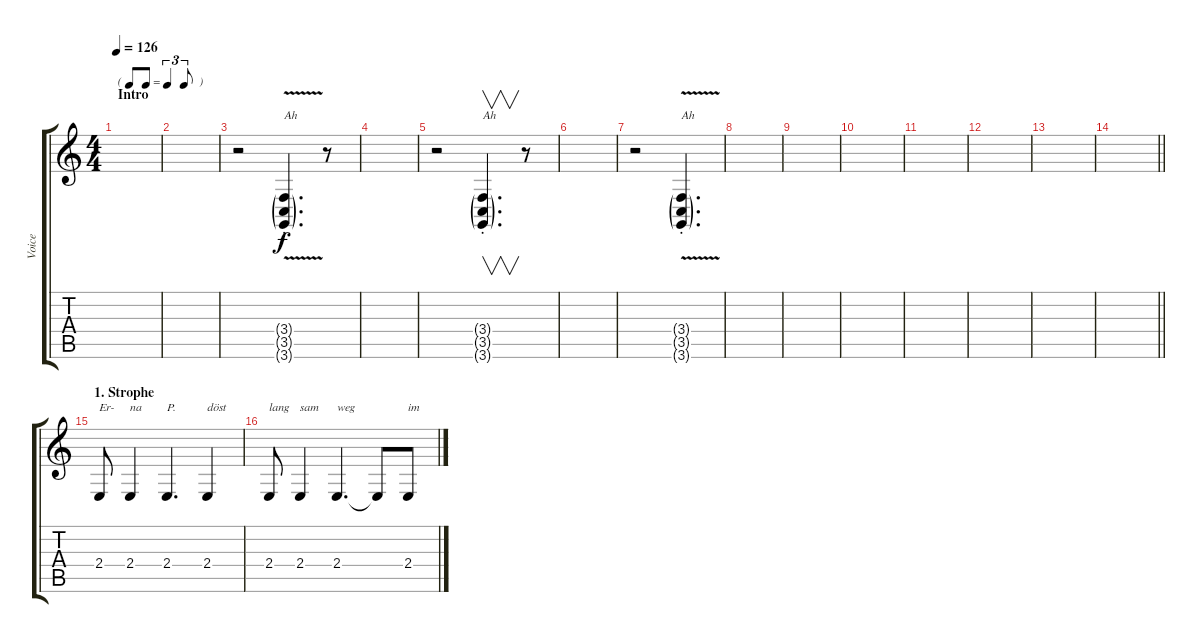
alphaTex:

\track ("Voice" "Voice") {mute instrument fiddle}
\staff {score tabs}
\tuning (E4 B3 G3 D3 A2 E2) {hide}
\ts (4 4)
\tf triplet8th
\section ("" "Intro")
\tempo 126
\clef g2
\ks c
|
|
r.2 (3.4{v g} 3.5{g st} 3.6{g st}).4{d txt "Ah" instrument seashore} r.8 |
|
r.2 (3.4{g st} 3.5{g st} 3.6{g}).4{v d txt "Ah" instrument seashore} r.8 |
|
r.2 (3.4{v g} 3.5{g st} 3.6{g st}).4{d txt "Ah" instrument seashore} |
|
|
|
|
|
|
\barLineRight lightlight
|
\section ("" "1. Strophe")
2.4.8{txt "Er-" dy f instrument fiddle} 2.4.4{txt "na"} 2.4.4{d txt "P."} 2.4.4{txt "döst"} |
2.4.8{txt "lang"} 2.4.4{txt "sam"} 2.4.4{d txt "weg"} 2.4{t}.8 2.4.8{txt "im"}
